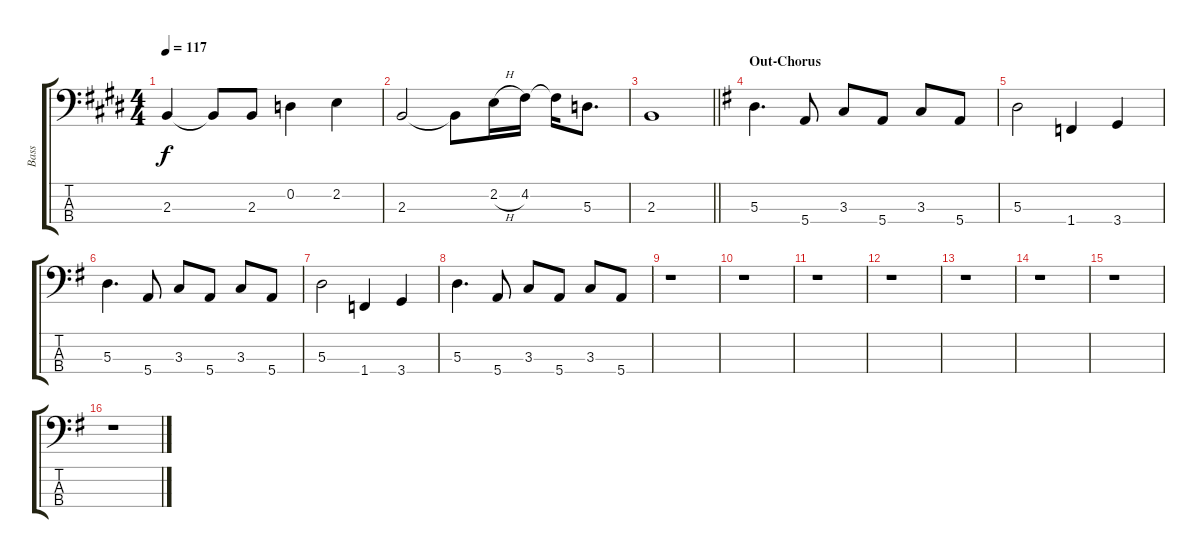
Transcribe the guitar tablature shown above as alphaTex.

\track ("Bass" "Bass") {instrument electricbassfinger}
\staff {score tabs}
\tuning (G2 D2 A1 E1) {hide}
\ts (4 4)
\tempo 117
\clef f4
\ks c#minor
2.3.4{dy f} 2.3{t}.8 2.3.8 0.2.4 2.2.4 |
\ks e
2.3.2 2.3{t}.8 2.2{h}.16 4.2.16 4.2{t}.16 5.3.8{d} |
\barLineRight lightlight
\ks c#minor
2.3.1 |
\section ("" "Out-Chorus")
\ks g
5.3.4{d} 5.4.8 3.3.8 5.4.8 3.3.8 5.4.8 |
5.3.2 1.4.4 3.4.4 |
5.3.4{d} 5.4.8 3.3.8 5.4.8 3.3.8 5.4.8 |
5.3.2 1.4.4 3.4.4 |
5.3.4{d} 5.4.8 3.3.8 5.4.8 3.3.8 5.4.8 |
r.1 |
r.1 |
r.1 |
r.1 |
r.1 |
r.1 |
r.1 |
r.1
